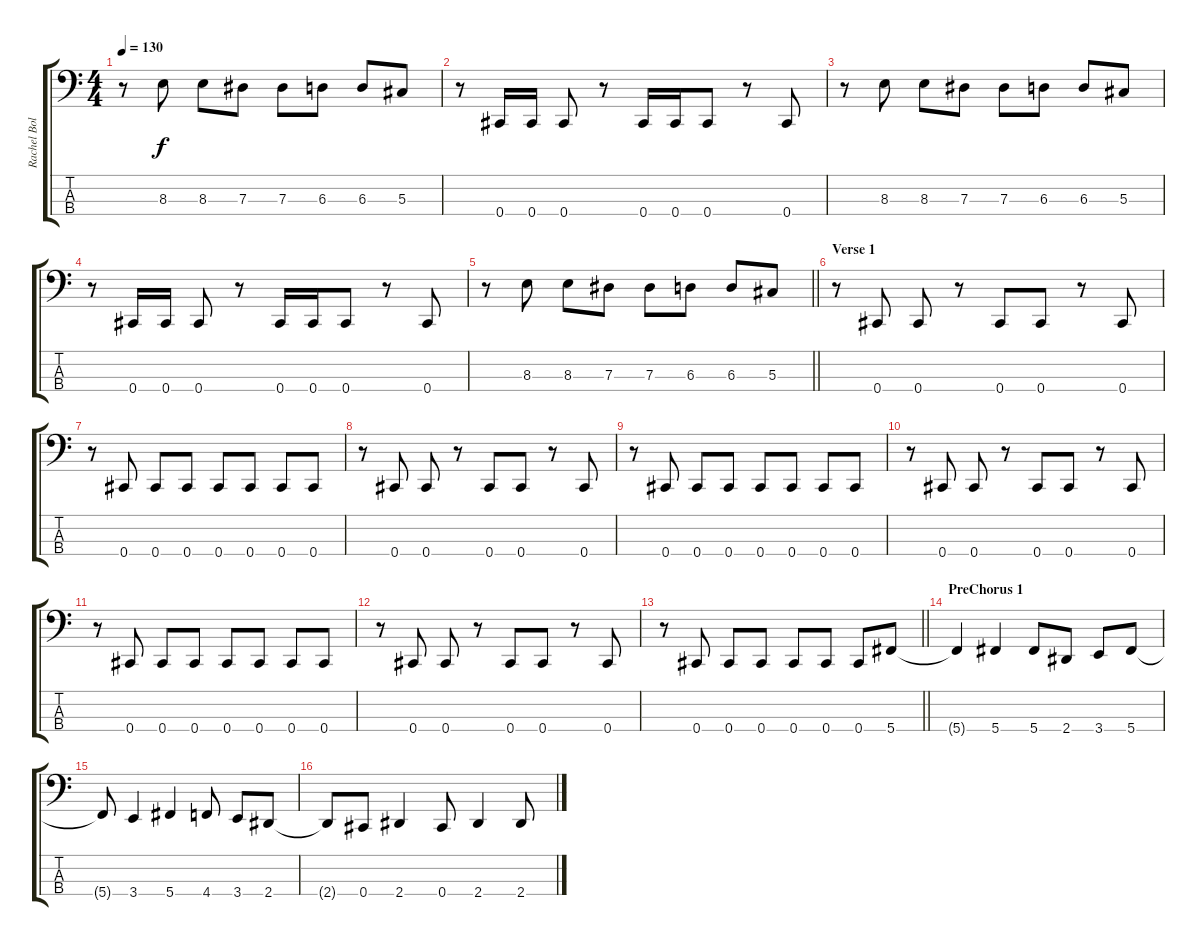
\track ("Rachel Bolan" "Rachel Bol") {instrument electricbasspick}
\staff {score tabs}
\tuning (Gb2 Db2 Ab1 Db1) {hide}
\ts (4 4)
\tempo 130
\clef f4
\ks c
r.8{dy f} 8.3.8 8.3.8 7.3.8 7.3.8 6.3.8 6.3.8 5.3.8 |
r.8 0.4.16 0.4.16 0.4.8 r.8 0.4.16 0.4.16 0.4.8 r.8 0.4.8 |
r.8 8.3.8 8.3.8 7.3.8 7.3.8 6.3.8 6.3.8 5.3.8 |
r.8 0.4.16 0.4.16 0.4.8 r.8 0.4.16 0.4.16 0.4.8 r.8 0.4.8 |
\barLineRight lightlight
r.8 8.3.8 8.3.8 7.3.8 7.3.8 6.3.8 6.3.8 5.3.8 |
\section ("" "Verse 1")
r.8 0.4.8 0.4.8 r.8 0.4.8 0.4.8 r.8 0.4.8 |
r.8 0.4.8 0.4.8 0.4.8 0.4.8 0.4.8 0.4.8 0.4.8 |
r.8 0.4.8 0.4.8 r.8 0.4.8 0.4.8 r.8 0.4.8 |
r.8 0.4.8 0.4.8 0.4.8 0.4.8 0.4.8 0.4.8 0.4.8 |
r.8 0.4.8 0.4.8 r.8 0.4.8 0.4.8 r.8 0.4.8 |
r.8 0.4.8 0.4.8 0.4.8 0.4.8 0.4.8 0.4.8 0.4.8 |
r.8 0.4.8 0.4.8 r.8 0.4.8 0.4.8 r.8 0.4.8 |
\barLineRight lightlight
r.8 0.4.8 0.4.8 0.4.8 0.4.8 0.4.8 0.4.8 5.4.8 |
\section ("" "PreChorus 1")
5.4{t}.4 5.4.4 5.4.8 2.4.8 3.4.8 5.4.8 |
5.4{t}.8 3.4.4 5.4.4 4.4.8 3.4.8 2.4.8 |
2.4{t}.8 0.4.8 2.4.4 0.4.8 2.4.4 2.4.8
